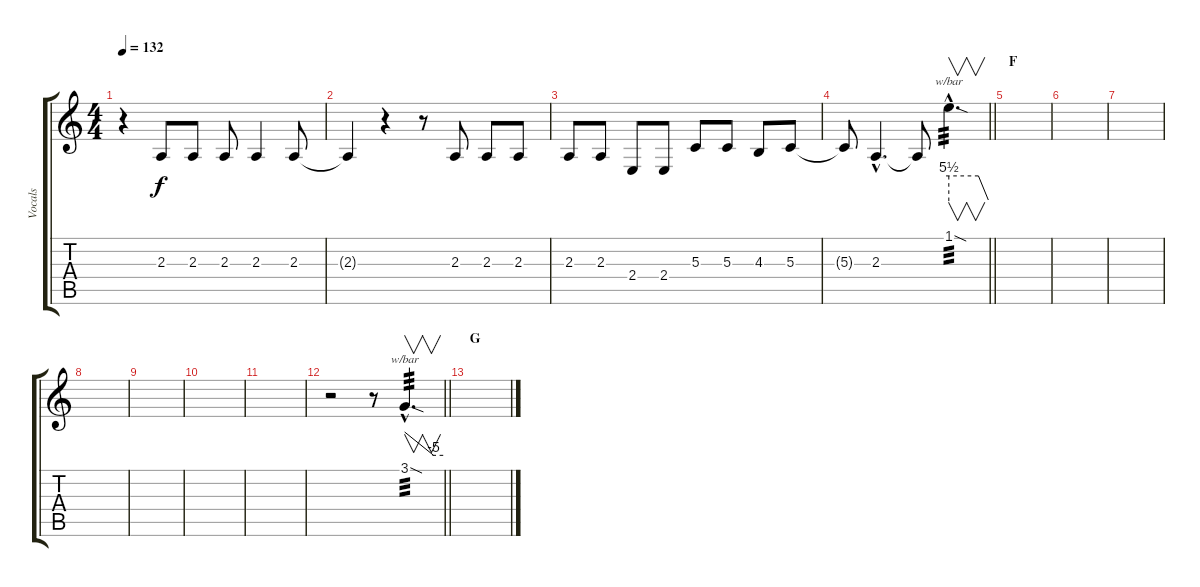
\track ("Vocals" "Vocals") {instrument tenorsax}
\staff {score tabs}
\tuning (E4 B3 G3 D3 A2 E2) {hide}
\ts (4 4)
\tempo 132
\clef g2
\ks c
r.4{dy f} 2.3.8 2.3.8 2.3.8 2.3.4 2.3.8 |
2.3{t}.4 r.4 r.8 2.3.8 2.3.8 2.3.8 |
2.3.8 2.3.8 2.4.8 2.4.8 5.3.8 5.3.8 4.3.8 5.3.8 |
\barLineRight lightlight
5.3{t}.8 2.3{hac}.4{d} 2.3{t}.8 1.1{sod hac}.4{v d tbe (custom default 0 22 45 22 60 0) tp 3} |
\section ("" "F")
|
|
|
|
|
|
|
\barLineRight lightlight
r.2 r.8 3.1{sod hac}.4{v d tbe (custom default 0 0 45 -20 60 -20) tp 3} |
\section ("" "G")
